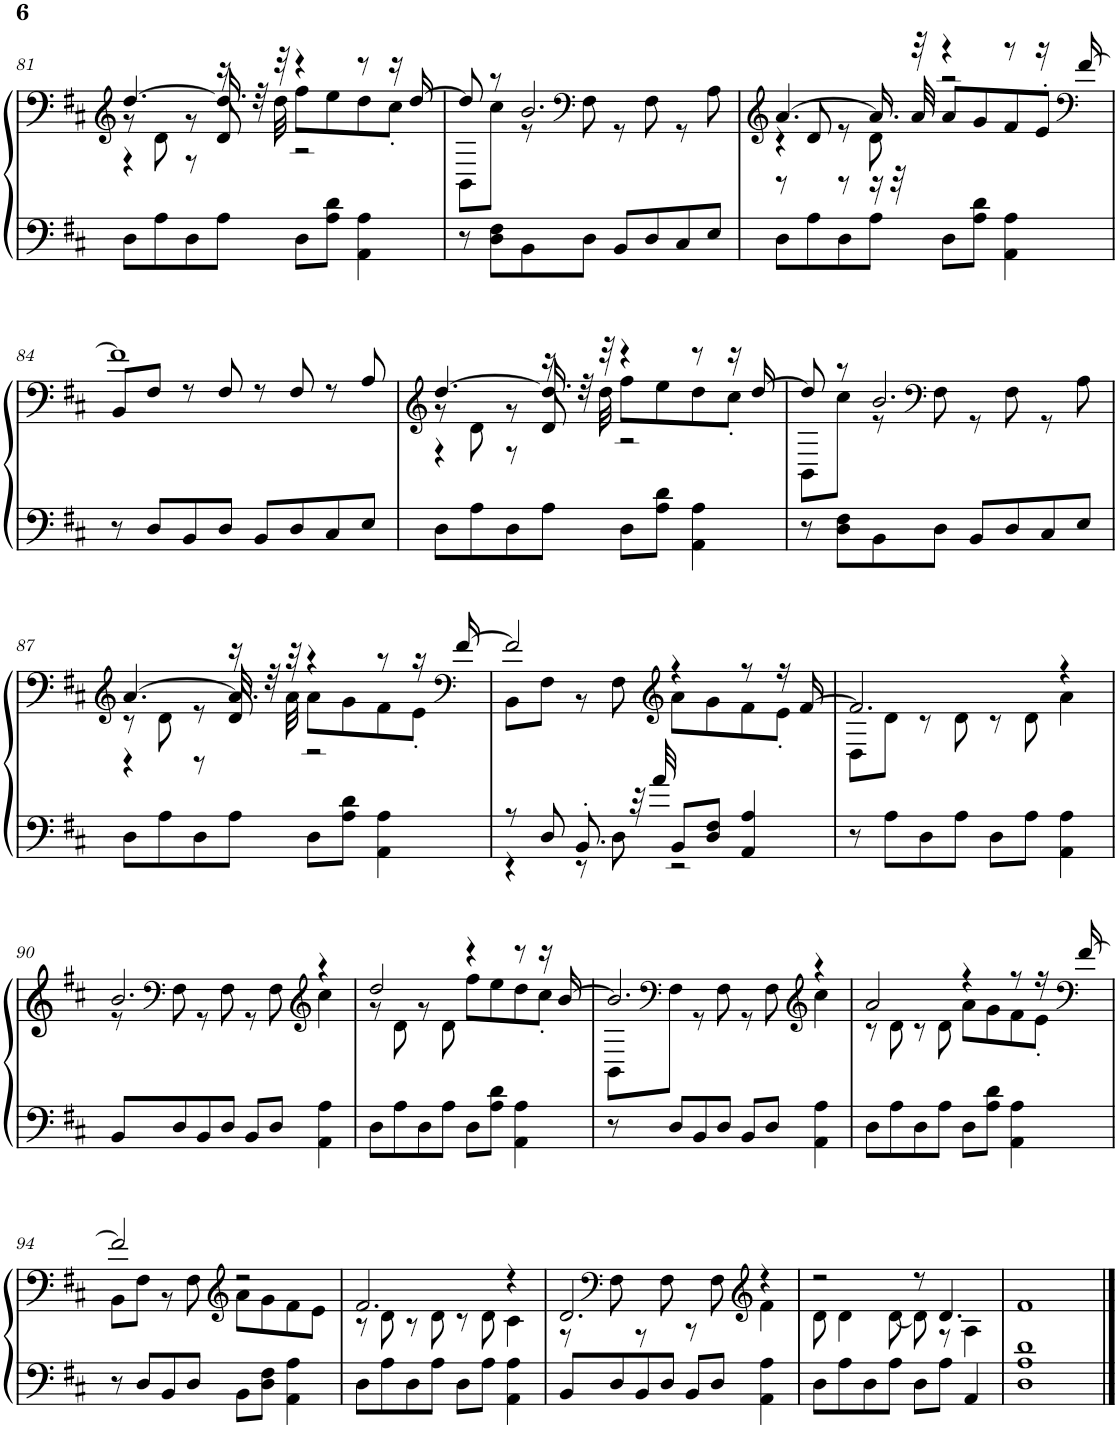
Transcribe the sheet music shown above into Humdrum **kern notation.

**kern	**kern
*part1	*part1
*staff2	*staff1
*I"Piano, Acoustic Grand Piano	*
*I'Pno.	*
!!LO:PB:g=z
*clefF4	*clefG2
*k[f#c#]	*k[f#c#]
*M4/4	*M4/4
=81	=81
*	*^
*	*	*^
8D\L	[4.dd/	8r	4r
8A\	.	8d\	.
8D\	.	8r	8r
8A\J	16.dd/]	16r	8d/
.	.	32r	.
.	32r	32dd\	.
8D\L	4r	8ff#\L	2r
8A\ 8d\J	.	8ee\	.
4AA\ 4A\	8r	8dd\	.
.	16r	8cc#'\J	.
.	[16dd/	.	.
*	*	*v	*v
=82	=82	=82
8r	8dd/]	8BB\L
8D\ 8F#\L	8r	8cc#\J
8BB\	2.b/	8r
*	*clefF4	*
8D\J	.	8F#\
8BB/L	.	8r
8D/	.	8F#\
8C#/	.	8r
8E/J	.	8A\
*	*v	*v
=83	=83
*	*clefG2
*	*^
*	*	*^
8D\L	[4.a/	4r	8r
8A\	.	.	8d/
8D\	.	8r	8r
8A\J	16.a/]	8d\	16r
.	.	.	32r
.	32r	.	32a/
8D\L	4r	2r	8a/L
8A\ 8d\J	.	.	8g/
4AA\ 4A\	8r	.	8f#/
.	16r	.	8e'/J
*	*clefF4	*	*
.	[16f#/	.	.
*	*	*v	*v
!!LO:LB:g=z
=84	=84	=84
8r	1f#]	8BB/L
8D/L	.	8F#/J
8BB/	.	8r
8D/J	.	8F#/
8BB/L	.	8r
8D/	.	8F#/
8C#/	.	8r
8E/J	.	8A/
*	*v	*v
=85	=85
*	*clefG2
*	*^
*	*	*^
8D\L	[4.dd/	8r	4r
8A\	.	8d\	.
8D\	.	8r	8r
8A\J	16.dd/]	16r	8d/
.	.	32r	.
.	32r	32dd\	.
8D\L	4r	8ff#\L	2r
8A\ 8d\J	.	8ee\	.
4AA\ 4A\	8r	8dd\	.
.	16r	8cc#'\J	.
.	[16dd/	.	.
*	*	*v	*v
=86	=86	=86
8r	8dd/]	8BB\L
8D\ 8F#\L	8r	8cc#\J
8BB\	2.b/	8r
*	*clefF4	*
8D\J	.	8F#\
8BB/L	.	8r
8D/	.	8F#\
8C#/	.	8r
8E/J	.	8A\
*	*v	*v
!!LO:LB:g=z
=87	=87
*	*clefG2
*	*^
*	*	*^
8D\L	[4.a/	8r	4r
8A\	.	8d\	.
8D\	.	8r	8r
8A\J	16.a/]	16r	8d/
.	.	32r	.
.	32r	32a\	.
8D\L	4r	8a\L	2r
8A\ 8d\J	.	8g\	.
4AA\ 4A\	8r	8f#\	.
.	16r	8e'\J	.
*	*clefF4	*	*
.	[16f#/	.	.
*	*	*v	*v
=88	=88	=88
*^	*	*
8r	4r	2f#/]	8BB\L
8D/	.	.	8F#\J
8.BB'/	8r	.	8r
.	8D\	.	8F#\
32r	.	.	.
32a/	.	.	.
*	*	*clefG2	*
8BB/L	2r	4r	8a\L
8D/ 8F#/J	.	.	8g\
4AA/ 4A/	.	8r	8f#\
.	.	16r	8e'\J
.	.	[16f#/	.
*v	*v	*	*
=89	=89	=89
8r	2.f#/]	8D\L
8A\L	.	8d\J
8D\	.	8r
8A\J	.	8d\
8D\L	.	8r
8A\J	.	8d\
4AA\ 4A\	4r	4a\
!!LO:LB:g=z	!!
=90	=90	=90
8BB/L	2.b/	8r
*	*clefF4	*
8D/	.	8F#\
8BB/	.	8r
8D/J	.	8F#\
8BB/L	.	8r
8D/J	.	8F#\
*	*clefG2	*
4AA\ 4A\	4r	4cc#\
=91	=91	=91
8D\L	2dd/	8r
8A\	.	8d\
8D\	.	8r
8A\J	.	8d\
8D\L	4r	8ff#\L
8A\ 8d\J	.	8ee\
4AA\ 4A\	8r	8dd\
.	16r	8cc#'\J
.	[16b/	.
=92	=92	=92
8r	2.b/]	8BB\L
*	*clefF4	*
8D/L	.	8F#\J
8BB/	.	8r
8D/J	.	8F#\
8BB/L	.	8r
8D/J	.	8F#\
*	*clefG2	*
4AA\ 4A\	4r	4cc#\
=93	=93	=93
8D\L	2a/	8r
8A\	.	8d\
8D\	.	8r
8A\J	.	8d\
8D\L	4r	8a\L
8A\ 8d\J	.	8g\
4AA\ 4A\	8r	8f#\
.	16r	8e'\J
*	*clefF4	*
.	[16f#/	.
!!LO:LB:g=z	!!
=94	=94	=94
8r	2f#/]	8BB\L
8D/L	.	8F#\J
8BB/	.	8r
8D/J	.	8F#\
*	*clefG2	*
8BB\L	2r	8a\L
8D\ 8F#\J	.	8g\
4AA\ 4A\	.	8f#\
.	.	8e\J
=95	=95	=95
8D\L	2.f#/	8r
8A\	.	8d\
8D\	.	8r
8A\J	.	8d\
8D\L	.	8r
8A\J	.	8d\
4AA\ 4A\	4r	4c#\
=96	=96	=96
8BB/L	2.d/	8r
*	*clefF4	*
8D/	.	8F#\
8BB/	.	8r
8D/J	.	8F#\
8BB/L	.	8r
8D/J	.	8F#\
*	*clefG2	*
4AA\ 4A\	4r	4f#\
=97	=97	=97
8D\L	2r	8d\
8A\	.	4d\
8D\	.	.
8A\J	.	[8d\
8D\L	8r	8d\]
8A\J	4.d/	8r
4AA/	.	4A\
*	*v	*v
=98	=98
1D 1A 1d	1f#
==	==
*-	*-
